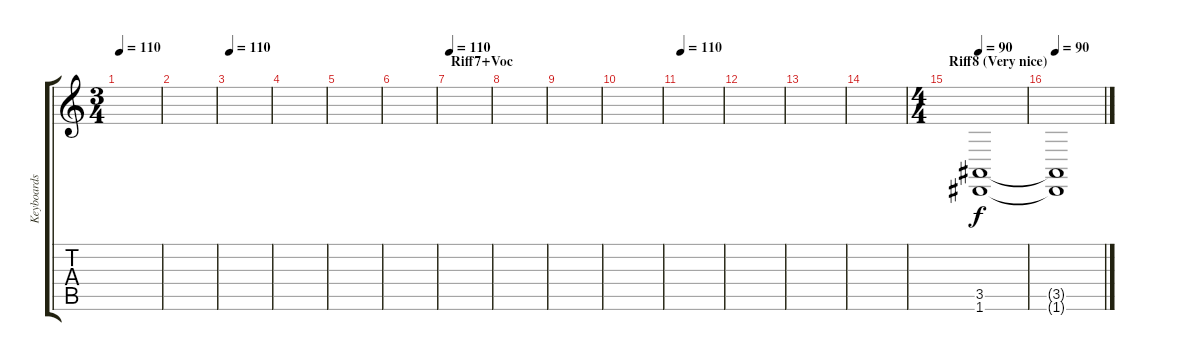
\track ("Keyboards" "Keyboards") {instrument brightacousticpiano}
\staff {score tabs}
\tuning (D4 A3 F3 C3 G2 D2) {hide}
\ts (3 4)
\tempo 110
\clef g2
\ks c
|
|
\tempo 110
|
|
|
|
\section ("" "Riff7+Voc")
\tempo 110
|
|
|
|
\tempo 110
|
|
|
|
\ts (4 4)
\section ("" "Riff8 (Very nice)")
\tempo 90
(3.5 1.6).1{instrument stringensemble1} |
\tempo 90
(3.5{t} 1.6{t}).1
